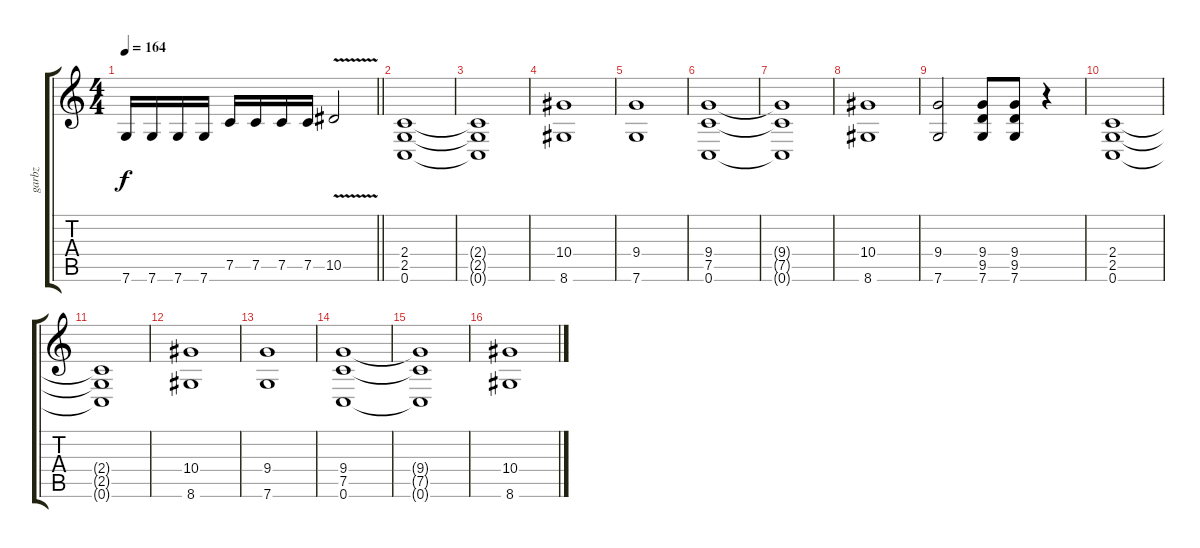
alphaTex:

\track ("garbz" "garbz") {instrument distortionguitar}
\staff {score tabs}
\tuning (C4 G3 Eb3 Bb2 F2 C2) {hide}
\ts (4 4)
\tempo 164
\clef g2
\barLineRight lightlight
\ks c
7.6.16{dy f} 7.6.16 7.6.16 7.6.16 7.5.16 7.5.16 7.5.16 7.5.16 10.5{v}.2 |
(2.4 2.5 0.6).1 |
(2.4{t} 2.5{t} 0.6{t}).1 |
(10.4 8.6).1 |
(9.4 7.6).1 |
(9.4 7.5 0.6).1 |
(9.4{t} 7.5{t} 0.6{t}).1 |
(10.4 8.6).1 |
(9.4 7.6).2 (9.4 9.5 7.6).8 (9.4 9.5 7.6).8 r.4 |
(2.4 2.5 0.6).1 |
(2.4{t} 2.5{t} 0.6{t}).1 |
(10.4 8.6).1 |
(9.4 7.6).1 |
(9.4 7.5 0.6).1 |
(9.4{t} 7.5{t} 0.6{t}).1 |
(10.4 8.6).1
